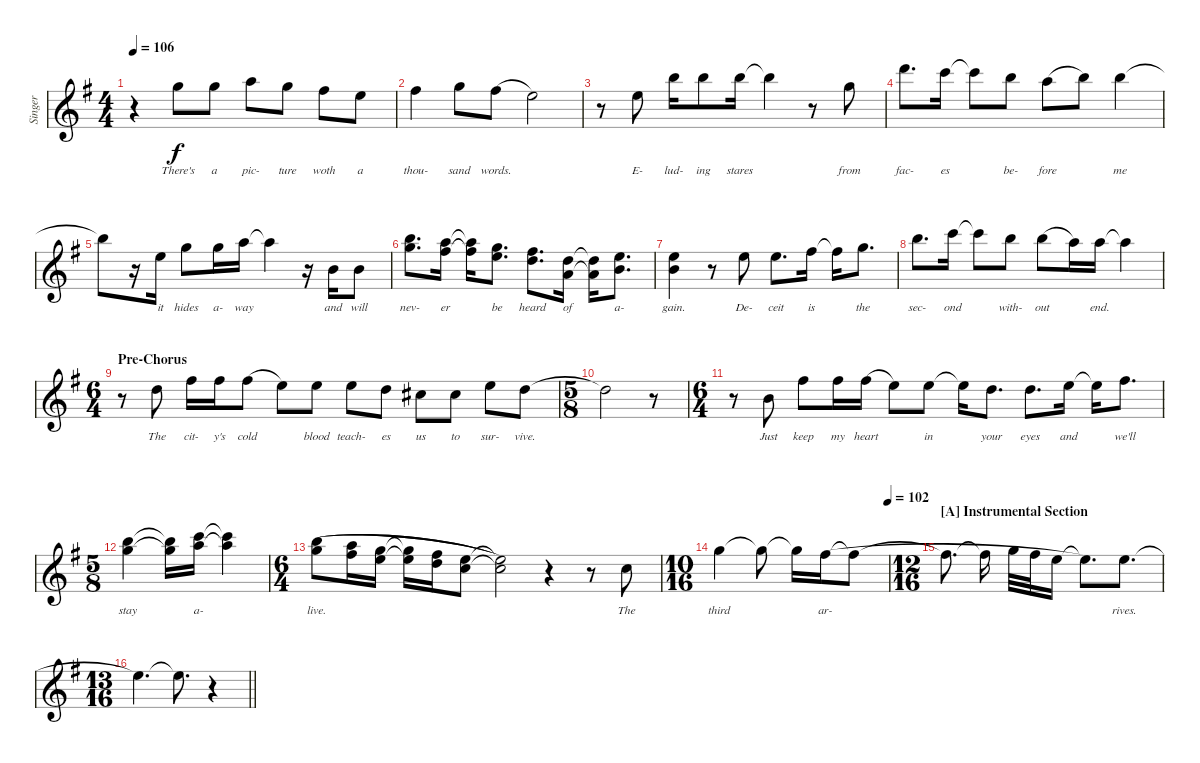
\defaultSystemsLayout 4
\bracketExtendMode groupsimilarinstruments
\otherSystemsTrackNameOrientation horizontal
\track ("Lead Vocals" "Singer") {multiBarRest instrument voiceoohs}
\staff {score}
\tuning (E4 B3 G3 D3 A2 E2)
\ts (4 4)
\tempo 106
\clef g2
\ks g
r.4{dy f} 15.1{acc forcenatural}.8{lyrics (0 "There's") lyrics (1 "") lyrics (2 "") lyrics (3 "") lyrics (4 "")} 15.1{acc forcenatural}.8{lyrics (0 "a") lyrics (1 "") lyrics (2 "") lyrics (3 "") lyrics (4 "")} 17.1{acc forcenatural}.8{lyrics (0 "pic-") lyrics (1 "") lyrics (2 "") lyrics (3 "") lyrics (4 "")} 15.1{acc forcenatural}.8{lyrics (0 "ture") lyrics (1 "") lyrics (2 "") lyrics (3 "") lyrics (4 "")} 14.1{acc #}.8{lyrics (0 "woth") lyrics (1 "") lyrics (2 "") lyrics (3 "") lyrics (4 "")} 12.1{acc forcenatural}.8{lyrics (0 "a") lyrics (1 "") lyrics (2 "") lyrics (3 "") lyrics (4 "")} |
14.1{acc #}.4{lyrics (0 "thou-") lyrics (1 "") lyrics (2 "") lyrics (3 "") lyrics (4 "")} 15.1{acc forcenatural}.8{lyrics (0 "sand") lyrics (1 "") lyrics (2 "") lyrics (3 "") lyrics (4 "")} 14.1{acc #}.8{lyrics (0 "words.") lyrics (1 "") lyrics (2 "") lyrics (3 "") lyrics (4 "") legatoorigin} 12.1{acc forcenatural}.2 |
r.8 17.2{acc forcenatural}.8{lyrics (0 "E-") lyrics (1 "") lyrics (2 "") lyrics (3 "") lyrics (4 "")} 19.1{acc forcenatural}.16{lyrics (0 "lud-") lyrics (1 "") lyrics (2 "") lyrics (3 "") lyrics (4 "")} 19.1{acc forcenatural}.8{lyrics (0 "ing") lyrics (1 "") lyrics (2 "") lyrics (3 "") lyrics (4 "")} 19.1{acc forcenatural}.16{lyrics (0 "stares") lyrics (1 "") lyrics (2 "") lyrics (3 "") lyrics (4 "")} 19.1{t acc forcenatural}.4 r.8 15.1{acc forcenatural}.8{lyrics (0 "from") lyrics (1 "") lyrics (2 "") lyrics (3 "") lyrics (4 "")} |
22.1{acc forcenatural}.8{d lyrics (0 "fac-") lyrics (1 "") lyrics (2 "") lyrics (3 "") lyrics (4 "")} 20.1{acc forcenatural}.16{lyrics (0 "es") lyrics (1 "") lyrics (2 "") lyrics (3 "") lyrics (4 "")} 20.1{t acc forcenatural}.8 19.1{acc forcenatural}.8{lyrics (0 "be-") lyrics (1 "") lyrics (2 "") lyrics (3 "") lyrics (4 "")} 17.1{acc forcenatural}.8{lyrics (0 "fore") lyrics (1 "") lyrics (2 "") lyrics (3 "") lyrics (4 "") legatoorigin} 19.1{acc forcenatural}.8 19.1{acc forcenatural}.4{lyrics (0 "me") lyrics (1 "") lyrics (2 "") lyrics (3 "") lyrics (4 "")} |
19.1{t acc forcenatural}.8 r.16 12.1{acc forcenatural}.16{lyrics (0 "it") lyrics (1 "") lyrics (2 "") lyrics (3 "") lyrics (4 "")} 15.1{acc forcenatural}.8{lyrics (0 "hides") lyrics (1 "") lyrics (2 "") lyrics (3 "") lyrics (4 "")} 15.1{acc forcenatural}.16{lyrics (0 "a-") lyrics (1 "") lyrics (2 "") lyrics (3 "") lyrics (4 "")} 17.1{acc forcenatural}.16{lyrics (0 "way") lyrics (1 "") lyrics (2 "") lyrics (3 "") lyrics (4 "")} 17.1{t acc forcenatural}.4 r.16 12.2{acc forcenatural}.16{lyrics (0 "and") lyrics (1 "") lyrics (2 "") lyrics (3 "") lyrics (4 "")} 16.3{acc forcenatural}.8{lyrics (0 "will") lyrics (1 "") lyrics (2 "") lyrics (3 "") lyrics (4 "")} |
(20.2{acc forcenatural} 19.1{acc forcenatural}).8{d lyrics (0 "nev-") lyrics (1 "") lyrics (2 "") lyrics (3 "") lyrics (4 "")} (23.3{acc #} 22.2{acc forcenatural}).16{lyrics (0 "er") lyrics (1 "") lyrics (2 "") lyrics (3 "") lyrics (4 "")} (23.3{t acc #} 22.2{t acc forcenatural}).16 (21.3{acc forcenatural} 20.2{acc forcenatural}).8{d lyrics (0 "be") lyrics (1 "") lyrics (2 "") lyrics (3 "") lyrics (4 "")} (15.2{acc forcenatural} 14.1{acc #}).8{d lyrics (0 "heard") lyrics (1 "") lyrics (2 "") lyrics (3 "") lyrics (4 "")} (10.2{acc forcenatural} 10.1{acc forcenatural}).16{lyrics (0 "of") lyrics (1 "") lyrics (2 "") lyrics (3 "") lyrics (4 "")} (10.2{t acc forcenatural} 10.1{t acc forcenatural}).16 (12.2{acc forcenatural} 12.1{acc forcenatural}).8{d lyrics (0 "a-") lyrics (1 "") lyrics (2 "") lyrics (3 "") lyrics (4 "")} |
(12.2{acc forcenatural} 12.1{acc forcenatural}).4{lyrics (0 "gain.") lyrics (1 "") lyrics (2 "") lyrics (3 "") lyrics (4 "")} r.8 12.1{acc forcenatural}.8{lyrics (0 "De-") lyrics (1 "") lyrics (2 "") lyrics (3 "") lyrics (4 "")} 12.1{acc forcenatural}.8{d lyrics (0 "ceit") lyrics (1 "") lyrics (2 "") lyrics (3 "") lyrics (4 "")} 14.1{acc #}.16{lyrics (0 "is") lyrics (1 "") lyrics (2 "") lyrics (3 "") lyrics (4 "")} 14.1{t acc #}.16 15.1{acc forcenatural}.8{d lyrics (0 "the") lyrics (1 "") lyrics (2 "") lyrics (3 "") lyrics (4 "")} |
19.1{acc forcenatural}.8{d lyrics (0 "sec-") lyrics (1 "") lyrics (2 "") lyrics (3 "") lyrics (4 "")} 20.1{acc forcenatural}.16{lyrics (0 "ond") lyrics (1 "") lyrics (2 "") lyrics (3 "") lyrics (4 "")} 20.1{t acc forcenatural}.8 19.1{acc forcenatural}.8{lyrics (0 "with-") lyrics (1 "") lyrics (2 "") lyrics (3 "") lyrics (4 "")} 19.1{acc forcenatural}.8{lyrics (0 "out") lyrics (1 "") lyrics (2 "") lyrics (3 "") lyrics (4 "") legatoorigin} 17.1{acc forcenatural}.16 17.1{acc forcenatural}.16{lyrics (0 "end.") lyrics (1 "") lyrics (2 "") lyrics (3 "") lyrics (4 "")} 17.1{t acc forcenatural}.4 |
\ts (6 4)
\beaming (8 2 2 2 2 2 2)
\section ("" "Pre-Chorus")
r.8 10.1{acc forcenatural}.8{lyrics (0 "The") lyrics (1 "") lyrics (2 "") lyrics (3 "") lyrics (4 "")} 14.1{acc #}.16{lyrics (0 "cit-") lyrics (1 "") lyrics (2 "") lyrics (3 "") lyrics (4 "")} 14.1{acc #}.16{lyrics (0 "y's") lyrics (1 "") lyrics (2 "") lyrics (3 "") lyrics (4 "")} 14.1{acc #}.8{lyrics (0 "cold") lyrics (1 "") lyrics (2 "") lyrics (3 "") lyrics (4 "") legatoorigin} 12.1{acc forcenatural}.8 12.1{acc forcenatural}.8{lyrics (0 "blood") lyrics (1 "") lyrics (2 "") lyrics (3 "") lyrics (4 "")} 12.1{acc forcenatural}.8{lyrics (0 "teach-") lyrics (1 "") lyrics (2 "") lyrics (3 "") lyrics (4 "")} 10.1{acc forcenatural}.8{lyrics (0 "es") lyrics (1 "") lyrics (2 "") lyrics (3 "") lyrics (4 "")} 9.1{acc #}.8{lyrics (0 "us") lyrics (1 "") lyrics (2 "") lyrics (3 "") lyrics (4 "")} 9.1{acc #}.8{lyrics (0 "to") lyrics (1 "") lyrics (2 "") lyrics (3 "") lyrics (4 "")} 12.1{acc forcenatural}.8{lyrics (0 "sur-") lyrics (1 "") lyrics (2 "") lyrics (3 "") lyrics (4 "")} 10.1{acc forcenatural}.8{lyrics (0 "vive.") lyrics (1 "") lyrics (2 "") lyrics (3 "") lyrics (4 "")} |
\ts (5 8)
\beaming (8 2 2 2 2 2 2)
10.1{t acc forcenatural}.2 r.8 |
\ts (6 4)
\beaming (8 2 2 2 2 2 2)
r.8 12.2{acc forcenatural}.8{lyrics (0 "Just") lyrics (1 "") lyrics (2 "") lyrics (3 "") lyrics (4 "")} 14.1{acc #}.8{lyrics (0 "keep") lyrics (1 "") lyrics (2 "") lyrics (3 "") lyrics (4 "")} 14.1{acc #}.16{lyrics (0 "my") lyrics (1 "") lyrics (2 "") lyrics (3 "") lyrics (4 "")} 14.1{acc #}.16{lyrics (0 "heart") lyrics (1 "") lyrics (2 "") lyrics (3 "") lyrics (4 "") legatoorigin} 12.1{acc forcenatural}.8 12.1{acc forcenatural}.8{lyrics (0 "in") lyrics (1 "") lyrics (2 "") lyrics (3 "") lyrics (4 "")} 12.1{t acc forcenatural}.16 10.1{acc forcenatural}.8{d lyrics (0 "your") lyrics (1 "") lyrics (2 "") lyrics (3 "") lyrics (4 "")} 10.1{acc forcenatural}.8{d lyrics (0 "eyes") lyrics (1 "") lyrics (2 "") lyrics (3 "") lyrics (4 "")} 12.1{acc forcenatural}.16{lyrics (0 "and") lyrics (1 "") lyrics (2 "") lyrics (3 "") lyrics (4 "")} 12.1{t acc forcenatural}.16 14.1{acc #}.8{d lyrics (0 "we'll") lyrics (1 "") lyrics (2 "") lyrics (3 "") lyrics (4 "")} |
\ts (5 8)
\beaming (8 2 1 2)
(20.2{acc forcenatural} 19.1{acc forcenatural}).4{lyrics (0 "stay") lyrics (1 "") lyrics (2 "") lyrics (3 "") lyrics (4 "")} (20.2{t acc forcenatural} 19.1{t acc forcenatural}).16 (26.3{acc forcenatural} 25.2{acc forcenatural}).16{lyrics (0 "a-") lyrics (1 "") lyrics (2 "") lyrics (3 "") lyrics (4 "")} (26.3{t acc forcenatural} 25.2{t acc forcenatural}).4 |
\ts (6 4)
\beaming (8 2 2 2 2 2 2)
(20.2{acc forcenatural} 19.1{acc forcenatural}).8{lyrics (0 "live.") lyrics (1 "") lyrics (2 "") lyrics (3 "") lyrics (4 "") legatoorigin} (23.3{acc #} 22.2{acc forcenatural}).16{legatoorigin} (21.3{acc forcenatural} 20.2{acc forcenatural}).16{legatoorigin} (21.3{t acc forcenatural} 20.2{t acc forcenatural}).16{legatoorigin} (15.2{acc forcenatural} 14.1{acc #}).16{legatoorigin} (13.2{acc forcenatural} 12.1{acc forcenatural}).8{legatoorigin} (13.2{t acc forcenatural} 12.1{t acc forcenatural}).2 r.4 r.8 13.2{acc forcenatural}.8{lyrics (0 "The") lyrics (1 "") lyrics (2 "") lyrics (3 "") lyrics (4 "")} |
\ts (10 16)
\beaming (8 2 1 2)
\tempo (102 1)
15.1{acc forcenatural}.4{lyrics (0 "third") lyrics (1 "") lyrics (2 "") lyrics (3 "") lyrics (4 "")} 15.1{t acc forcenatural}.8 15.1{t acc forcenatural}.16 14.1{acc #}.16{lyrics (0 "ar-") lyrics (1 "") lyrics (2 "") lyrics (3 "") lyrics (4 "") legatoorigin} 14.1{t acc #}.8{legatoorigin} |
\ts (12 16)
\section ("A" "Instrumental Section")
14.1{t acc #}.8{d legatoorigin beam split} 14.1{t acc #}.16{legatoorigin} 15.1{acc forcenatural}.32{legatoorigin} 14.1{acc #}.32{legatoorigin} 12.1{acc forcenatural}.16{legatoorigin} 12.1{t acc forcenatural}.8{d} 12.1{acc forcenatural}.8{d lyrics (0 "rives.") lyrics (1 "") lyrics (2 "") lyrics (3 "") lyrics (4 "")} |
\ts (13 16)
\beaming (16 6 5 2)
\barLineRight lightlight
12.1{t acc forcenatural}.4{d} 12.1{t acc forcenatural}.8{d} r.4
